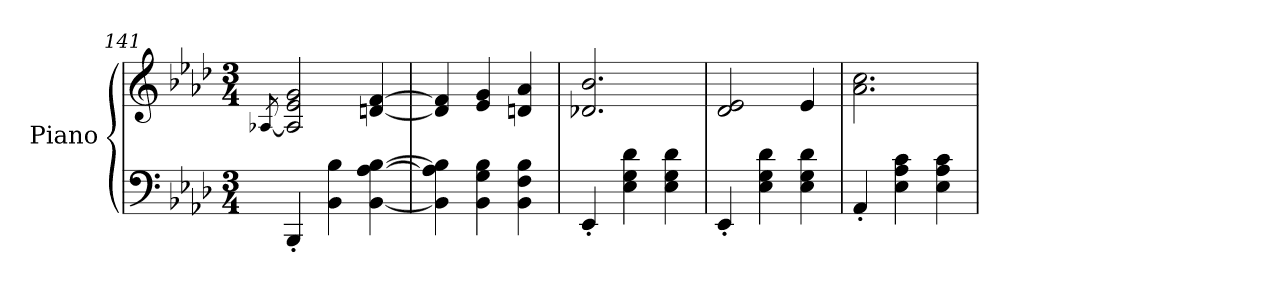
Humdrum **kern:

**kern	**kern
*part1	*part1
*staff2	*staff1
*I"Piano	*
*I'Pno	*
*clefF4	*clefG2
*k[b-e-a-d-]	*k[b-e-a-d-]
*M3/4	*M3/4
=141	=141
.	[8qA-X/
4BBB-'/	2A-/] 2e-/ 2g/
4BB-\ 4B-\	.
[4BB-\ [4A-\ [4B-\	[4dn/ [4f/
=142	=142
4BB-\] 4A-\] 4B-\]	4d/] 4f/]
4BB-\ 4G\ 4B-\	4e-/ 4g/
4BB-\ 4F\ 4B-\	4dn/ 4a-/
=143	=143
4EE-'/	2.d-X/ 2.b-/
4E-\ 4G\ 4d-\	.
4E-\ 4G\ 4d-\	.
=144	=144
4EE-'/	2d-/ 2e-/
4E-\ 4G\ 4d-\	.
4E-\ 4G\ 4d-\	4e-/
=145	=145
4AA-'/	2.a-\ 2.cc\
4E-\ 4A-\ 4c\	.
4E-\ 4A-\ 4c\	.
=	=
*-	*-
